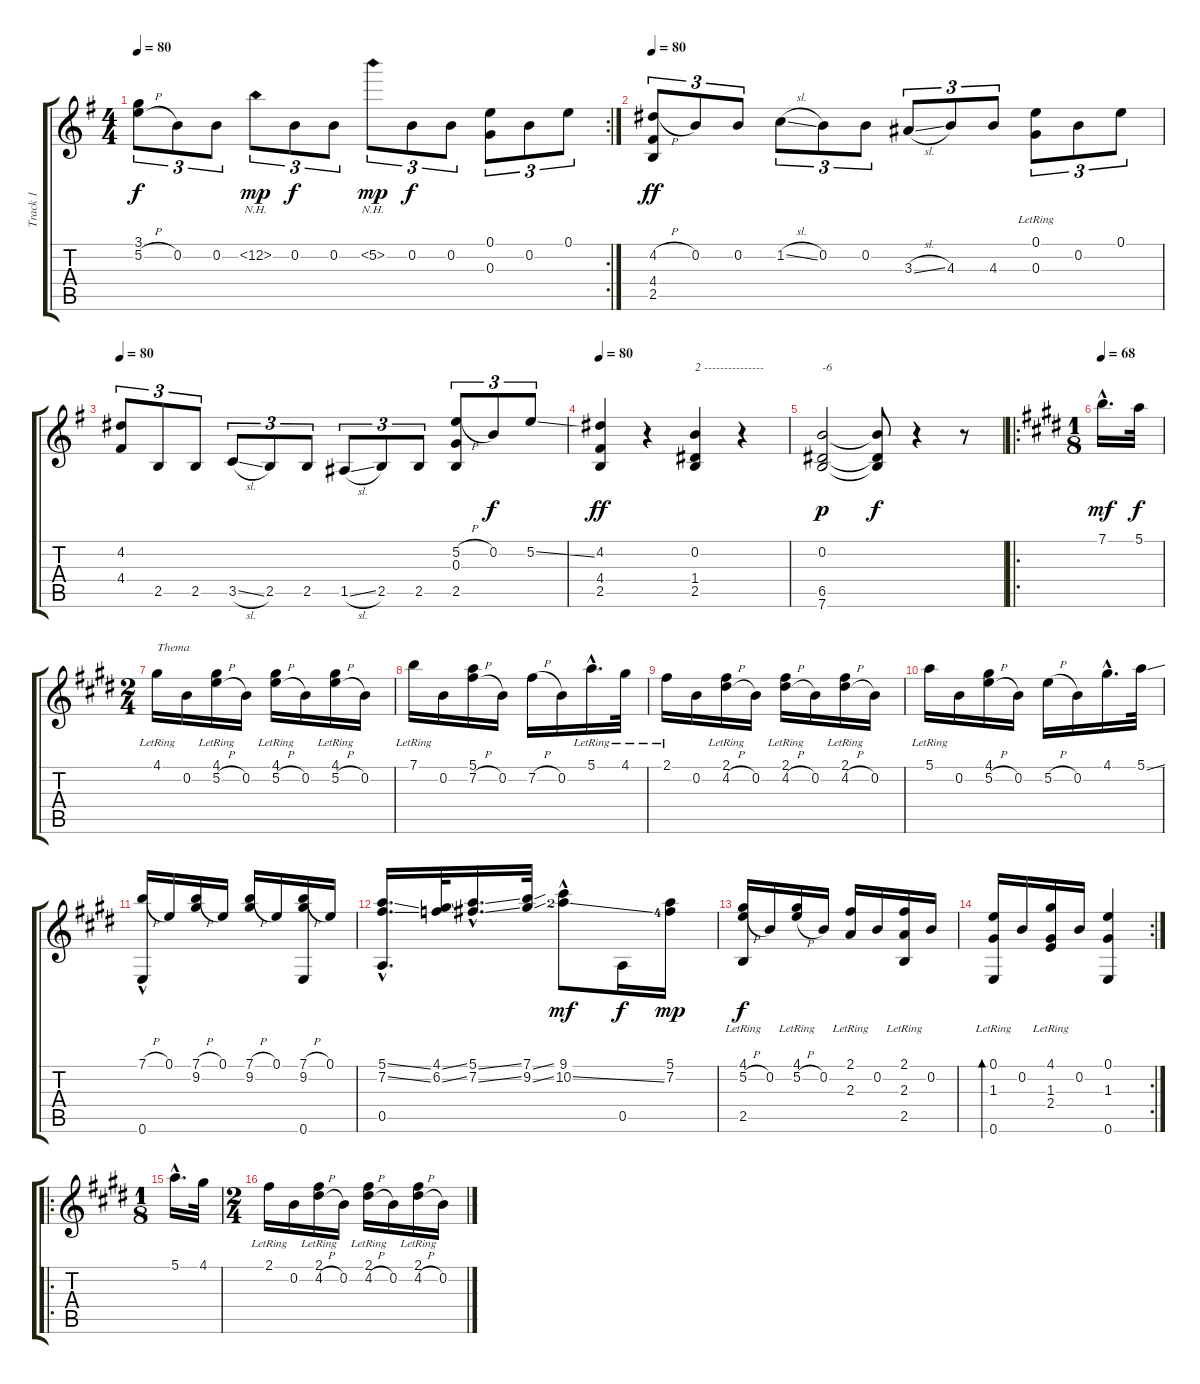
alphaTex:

\track ("Track 1" "Track 1") {instrument acousticguitarnylon}
\staff {score tabs}
\tuning (E4 B3 G3 D3 A2 E2) {hide}
\rc 2
\ts (4 4)
\tempo 80
\clef g2
\ks g
(3.1 5.2{h}).8{tu (3 2) dy f} 0.2.8{tu (3 2)} 0.2.8{tu (3 2)} 12.2{nh}.8{tu (3 2) dy mp} 0.2.8{tu (3 2) dy f} 0.2.8{tu (3 2)} 5.2{nh}.8{tu (3 2) dy mp} 0.2.8{tu (3 2) dy f} 0.2.8{tu (3 2)} (0.1 0.3).8{tu (3 2)} 0.2.8{tu (3 2)} 0.1.8{tu (3 2)} |
\tempo 80
(4.2{h} 4.4 2.5).8{tu (3 2) dy ff} 0.2.8{tu (3 2)} 0.2.8{tu (3 2)} 1.2{sl}.8{tu (3 2)} 0.2.8{tu (3 2)} 0.2.8{tu (3 2)} 3.3{sl}.8{tu (3 2)} 4.3.8{tu (3 2)} 4.3.8{tu (3 2)} (0.1 0.3{lr}).8{tu (3 2)} 0.2.8{tu (3 2)} 0.1.8{tu (3 2)} |
\tempo 80
(4.2 4.4).8{tu (3 2)} 2.5.8{tu (3 2)} 2.5.8{tu (3 2)} 3.5{sl}.8{tu (3 2)} 2.5.8{tu (3 2)} 2.5.8{tu (3 2)} 1.5{sl}.8{tu (3 2)} 2.5.8{tu (3 2)} 2.5.8{tu (3 2)} (5.2{h} 0.3 2.5).8{tu (3 2)} 0.2.8{tu (3 2) dy f} 5.2{ss}.8{tu (3 2)} |
\tempo 80
(4.2 4.4 2.5).4{dy ff} r.4 (0.2 1.4 2.5).4{txt "2 ---------------"} r.4 |
(0.2 6.5 7.6).2{txt "-6" dy p} (0.2{t} 6.5{t} 7.6{t}).8{dy f} r.4 r.8 |
\ro
\ts (1 8)
\tempo 68
\ks e
7.1{hac}.16{d dy mf} 5.1.32{dy f} |
\ts (2 4)
4.1{lr}.16{txt "Thema"} 0.2.16 (4.1{lr} 5.2{h}).16 0.2.16 (4.1{lr} 5.2{h}).16 0.2.16 (4.1{lr} 5.2{h}).16 0.2.16 |
7.1{lr}.16 0.2.16 (5.1 7.2{h}).16 0.2.16 7.2{h}.16 0.2.16 5.1{hac lr}.16{d} 4.1{lr}.32 |
2.1{lr}.16 0.2.16 (2.1{lr} 4.2{h}).16 0.2.16 (2.1{lr} 4.2{h}).16 0.2.16 (2.1{lr} 4.2{h}).16 0.2.16 |
5.1{lr}.16 0.2.16 (4.1 5.2{h}).16 0.2.16 5.2{h}.16 0.2.16 4.1{hac}.16{d} 5.1{ss}.32 |
(7.1{h} 0.6{hac}).16 0.1.16 (7.1{h} 9.2).16 0.1.16 (7.1{h} 9.2).16 0.1.16 (7.1{h} 9.2 0.6).16 0.1.16 |
(5.1{ss hac} 7.2{ss hac} 0.5{hac}).16{d} (4.1{ss} 6.2{ss}).32 (5.1{ss hac} 7.2{ss hac}).16{d} (7.1{ss} 9.2{ss}).32 (9.1{hac} 10.2{ss hac lf 3}).8{dy mf} 0.5.16{dy f} (5.1 7.2{lf 5}).16{dy mp} |
(4.1{lr} 5.2{h} 2.5).16{dy f} 0.2.16 (4.1{lr} 5.2{h}).16 0.2.16 (2.1{lr} 2.3).16 0.2.16 (2.1{lr} 2.3 2.5).16 0.2.16 |
\rc 2
(0.1{lr} 1.3 0.6{lr}).16{bd 120} 0.2.16 (4.1{lr} 1.3 2.4{lr}).16 0.2.16 (0.1 1.3 0.6).4 |
\ro
\ts (1 8)
5.1{hac}.16{d} 4.1.32 |
\ts (2 4)
2.1{lr}.16 0.2.16 (2.1{lr} 4.2{h}).16 0.2.16 (2.1{lr} 4.2{h}).16 0.2.16 (2.1{lr} 4.2{h}).16 0.2.16
